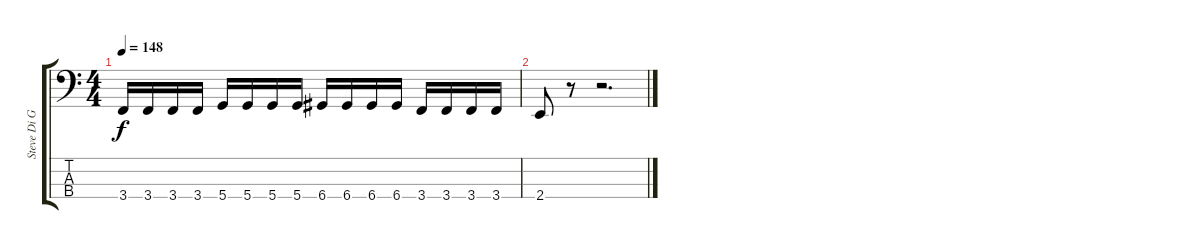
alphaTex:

\track ("Steve Di Gorgio" "Steve Di G") {instrument electricbassfinger}
\staff {score tabs}
\tuning (F2 C2 G1 D1) {hide}
\ts (4 4)
\tempo 148
\clef f4
\ks c
3.4.16{dy f} 3.4.16 3.4.16 3.4.16 5.4.16 5.4.16 5.4.16 5.4.16 6.4.16 6.4.16 6.4.16 6.4.16 3.4.16 3.4.16 3.4.16 3.4.16 |
2.4.8 r.8 r.2{d}
